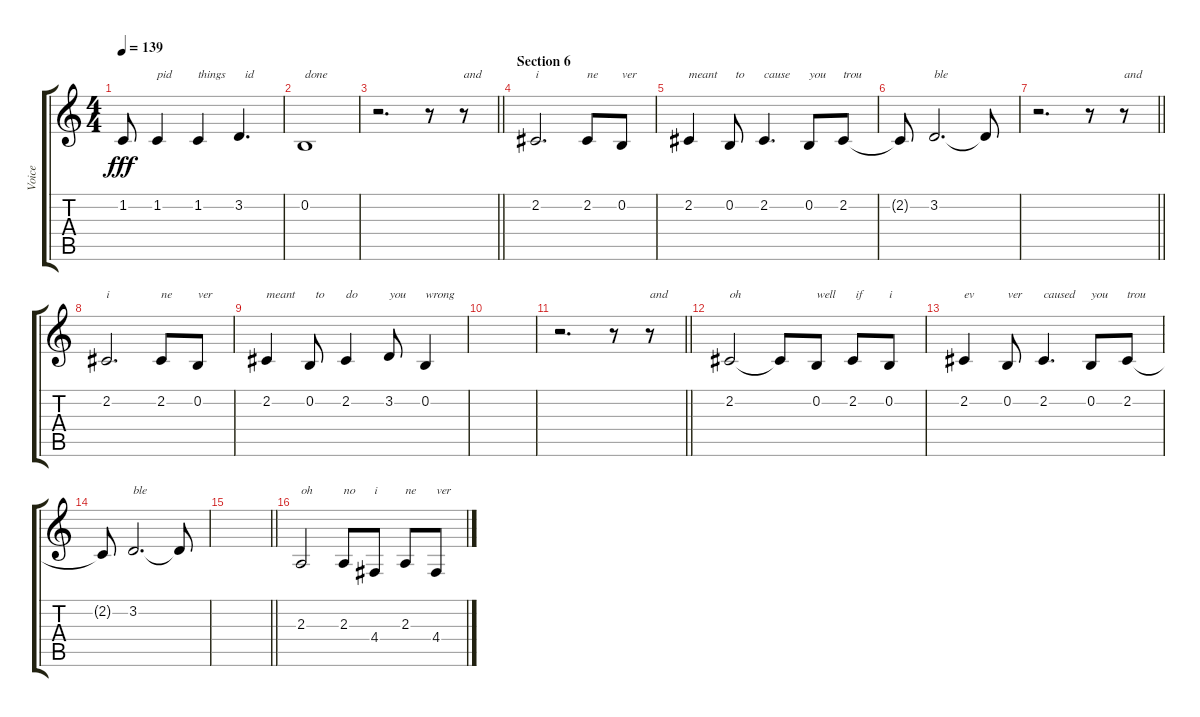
\track ("Voice" "Voice") {instrument acousticgrandpiano}
\staff {score tabs}
\tuning (E4 B3 G3 D3 A2 E2) {hide}
\ts (4 4)
\tempo 139
\clef g2
\ks c
1.2{t}.8{dy fff} 1.2.4{txt "pid"} 1.2.4{txt "things"} 3.2.4{d txt "  id"} |
0.2.1{txt "done"} |
\barLineRight lightlight
r.2{d} r.8 r.8{txt "and"} |
\section ("" "Section 6")
2.2.2{d txt "i"} 2.2.8{txt "ne"} 0.2.8{txt "ver"} |
2.2.4{txt "meant"} 0.2.8{txt "  to"} 2.2.4{d txt "cause"} 0.2.8{txt "you"} 2.2.8{txt "trou"} |
2.2{t}.8 3.2.2{d txt "ble"} 3.2{t}.8 |
\barLineRight lightlight
r.2{d} r.8 r.8{txt "and"} |
2.2.2{d txt "i"} 2.2.8{txt "ne"} 0.2.8{txt "ver"} |
2.2.4{txt "meant"} 0.2.8{txt "  to"} 2.2.4{txt "do"} 3.2.8{txt "you"} 0.2.4{txt "wrong"} |
|
\barLineRight lightlight
r.2{d} r.8 r.8{txt "and"} |
2.2.2{txt "oh"} 2.2{t}.8 0.2.8{txt "well"} 2.2.8{txt " if"} 0.2.8{txt "i"} |
2.2.4{txt "ev"} 0.2.8{txt "ver"} 2.2.4{d txt "caused"} 0.2.8{txt "you"} 2.2.8{txt "trou"} |
2.2{t}.8 3.2.2{d txt "ble"} 3.2{t}.8 |
\barLineRight lightlight
|
2.3.2{txt "oh"} 2.3.8{txt "no"} 4.4.8{txt "i"} 2.3.8{txt "ne"} 4.4.8{txt "ver"}
